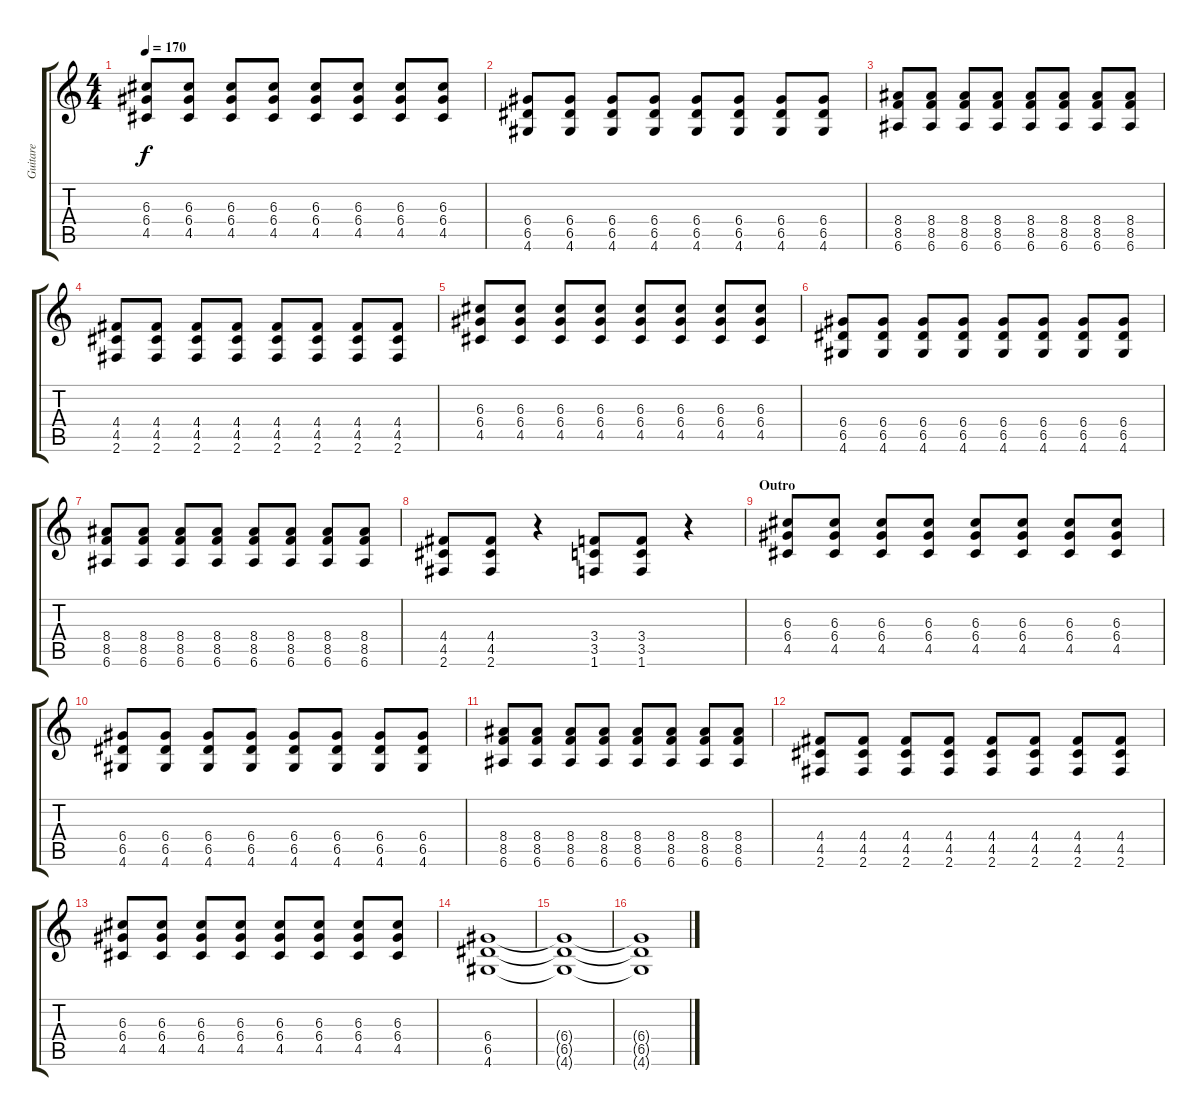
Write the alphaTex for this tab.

\track ("Guitare" "Guitare") {instrument overdrivenguitar}
\staff {score tabs}
\tuning (E4 B3 G3 D3 A2 E2) {hide}
\ts (4 4)
\tempo 170
\clef g2
\ks c
(6.3 6.4 4.5).8{dy f} (6.3 6.4 4.5).8 (6.3 6.4 4.5).8 (6.3 6.4 4.5).8 (6.3 6.4 4.5).8 (6.3 6.4 4.5).8 (6.3 6.4 4.5).8 (6.3 6.4 4.5).8 |
(6.4 6.5 4.6).8 (6.4 6.5 4.6).8 (6.4 6.5 4.6).8 (6.4 6.5 4.6).8 (6.4 6.5 4.6).8 (6.4 6.5 4.6).8 (6.4 6.5 4.6).8 (6.4 6.5 4.6).8 |
(8.4 8.5 6.6).8 (8.4 8.5 6.6).8 (8.4 8.5 6.6).8 (8.4 8.5 6.6).8 (8.4 8.5 6.6).8 (8.4 8.5 6.6).8 (8.4 8.5 6.6).8 (8.4 8.5 6.6).8 |
(4.4 4.5 2.6).8 (4.4 4.5 2.6).8 (4.4 4.5 2.6).8 (4.4 4.5 2.6).8 (4.4 4.5 2.6).8 (4.4 4.5 2.6).8 (4.4 4.5 2.6).8 (4.4 4.5 2.6).8 |
(6.3 6.4 4.5).8 (6.3 6.4 4.5).8 (6.3 6.4 4.5).8 (6.3 6.4 4.5).8 (6.3 6.4 4.5).8 (6.3 6.4 4.5).8 (6.3 6.4 4.5).8 (6.3 6.4 4.5).8 |
(6.4 6.5 4.6).8 (6.4 6.5 4.6).8 (6.4 6.5 4.6).8 (6.4 6.5 4.6).8 (6.4 6.5 4.6).8 (6.4 6.5 4.6).8 (6.4 6.5 4.6).8 (6.4 6.5 4.6).8 |
(8.4 8.5 6.6).8 (8.4 8.5 6.6).8 (8.4 8.5 6.6).8 (8.4 8.5 6.6).8 (8.4 8.5 6.6).8 (8.4 8.5 6.6).8 (8.4 8.5 6.6).8 (8.4 8.5 6.6).8 |
(4.4 4.5 2.6).8 (4.4 4.5 2.6).8 r.4 (3.4 3.5 1.6).8 (3.4 3.5 1.6).8 r.4 |
\section ("" "Outro")
(6.3 6.4 4.5).8 (6.3 6.4 4.5).8 (6.3 6.4 4.5).8 (6.3 6.4 4.5).8 (6.3 6.4 4.5).8 (6.3 6.4 4.5).8 (6.3 6.4 4.5).8 (6.3 6.4 4.5).8 |
(6.4 6.5 4.6).8 (6.4 6.5 4.6).8 (6.4 6.5 4.6).8 (6.4 6.5 4.6).8 (6.4 6.5 4.6).8 (6.4 6.5 4.6).8 (6.4 6.5 4.6).8 (6.4 6.5 4.6).8 |
(8.4 8.5 6.6).8 (8.4 8.5 6.6).8 (8.4 8.5 6.6).8 (8.4 8.5 6.6).8 (8.4 8.5 6.6).8 (8.4 8.5 6.6).8 (8.4 8.5 6.6).8 (8.4 8.5 6.6).8 |
(4.4 4.5 2.6).8 (4.4 4.5 2.6).8 (4.4 4.5 2.6).8 (4.4 4.5 2.6).8 (4.4 4.5 2.6).8 (4.4 4.5 2.6).8 (4.4 4.5 2.6).8 (4.4 4.5 2.6).8 |
(6.3 6.4 4.5).8 (6.3 6.4 4.5).8 (6.3 6.4 4.5).8 (6.3 6.4 4.5).8 (6.3 6.4 4.5).8 (6.3 6.4 4.5).8 (6.3 6.4 4.5).8 (6.3 6.4 4.5).8 |
(6.4 6.5 4.6).1{volume 0} |
(6.4{t} 6.5{t} 4.6{t}).1 |
(6.4{t} 6.5{t} 4.6{t}).1
